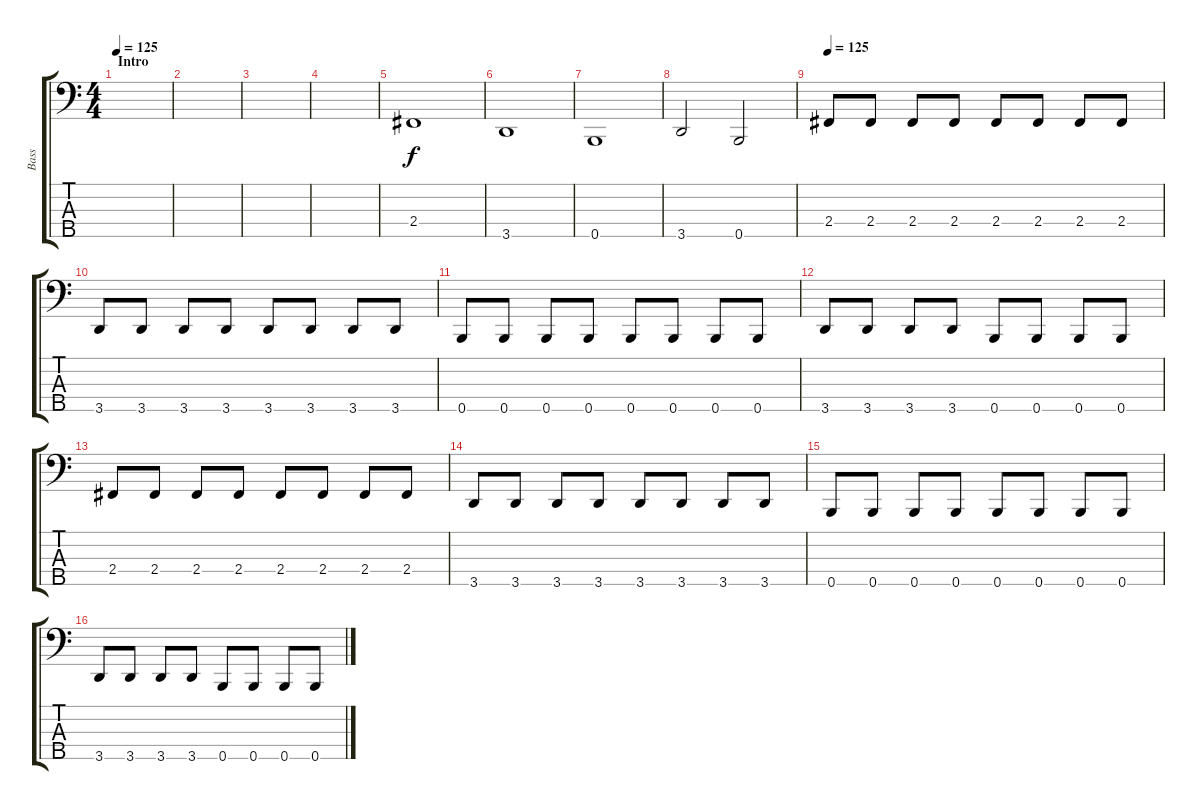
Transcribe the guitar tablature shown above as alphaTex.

\track ("Bass" "Bass") {instrument electricbasspick}
\staff {score tabs}
\tuning (Gb2 D2 A1 E1 B0) {hide}
\ts (4 4)
\section ("" "Intro")
\tempo 125
\clef f4
\ks c
|
|
|
|
2.4.1 |
3.5.1 |
0.5.1 |
3.5.2 0.5.2 |
\tempo 125
2.4.8 2.4.8 2.4.8 2.4.8 2.4.8 2.4.8 2.4.8 2.4.8 |
3.5.8 3.5.8 3.5.8 3.5.8 3.5.8 3.5.8 3.5.8 3.5.8 |
0.5.8 0.5.8 0.5.8 0.5.8 0.5.8 0.5.8 0.5.8 0.5.8 |
3.5.8 3.5.8 3.5.8 3.5.8 0.5.8 0.5.8 0.5.8 0.5.8 |
2.4.8 2.4.8 2.4.8 2.4.8 2.4.8 2.4.8 2.4.8 2.4.8 |
3.5.8 3.5.8 3.5.8 3.5.8 3.5.8 3.5.8 3.5.8 3.5.8 |
0.5.8 0.5.8 0.5.8 0.5.8 0.5.8 0.5.8 0.5.8 0.5.8 |
3.5.8 3.5.8 3.5.8 3.5.8 0.5.8 0.5.8 0.5.8 0.5.8
